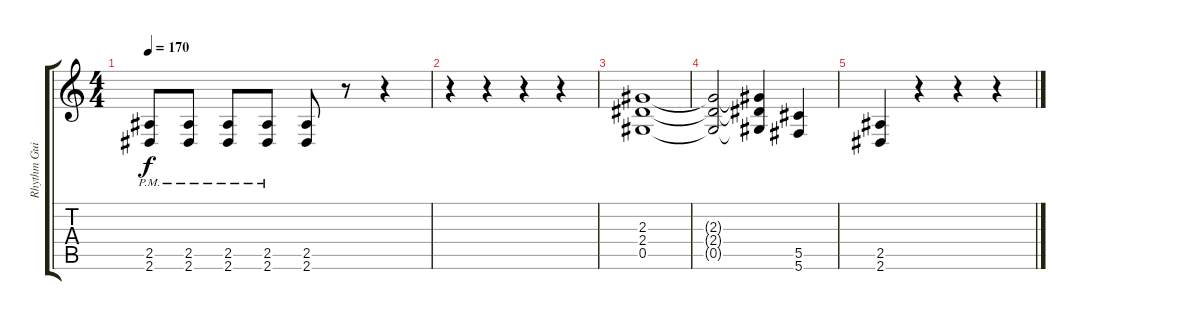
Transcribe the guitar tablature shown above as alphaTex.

\track ("Rhythm Guitar" "Rhythm Gui") {instrument overdrivenguitar}
\staff {score tabs}
\tuning (Eb4 Bb3 Gb3 Db3 Ab2 Db2) {hide}
\ts (4 4)
\tempo 170
\clef g2
\ks c
(2.5{pm} 2.6{pm}).8{dy f} (2.5{pm} 2.6{pm}).8 (2.5{pm} 2.6{pm}).8 (2.5{pm} 2.6{pm}).8 (2.5 2.6).8 r.8 r.4 |
r.4 r.4 r.4 r.4 |
(2.3 2.4 0.5).1 |
(2.3{t} 2.4{t} 0.5{t}).2 (2.3{t} 2.4{t} 0.5{t}).4 (5.5 5.6).4 |
(2.5 2.6).4 r.4 r.4 r.4
